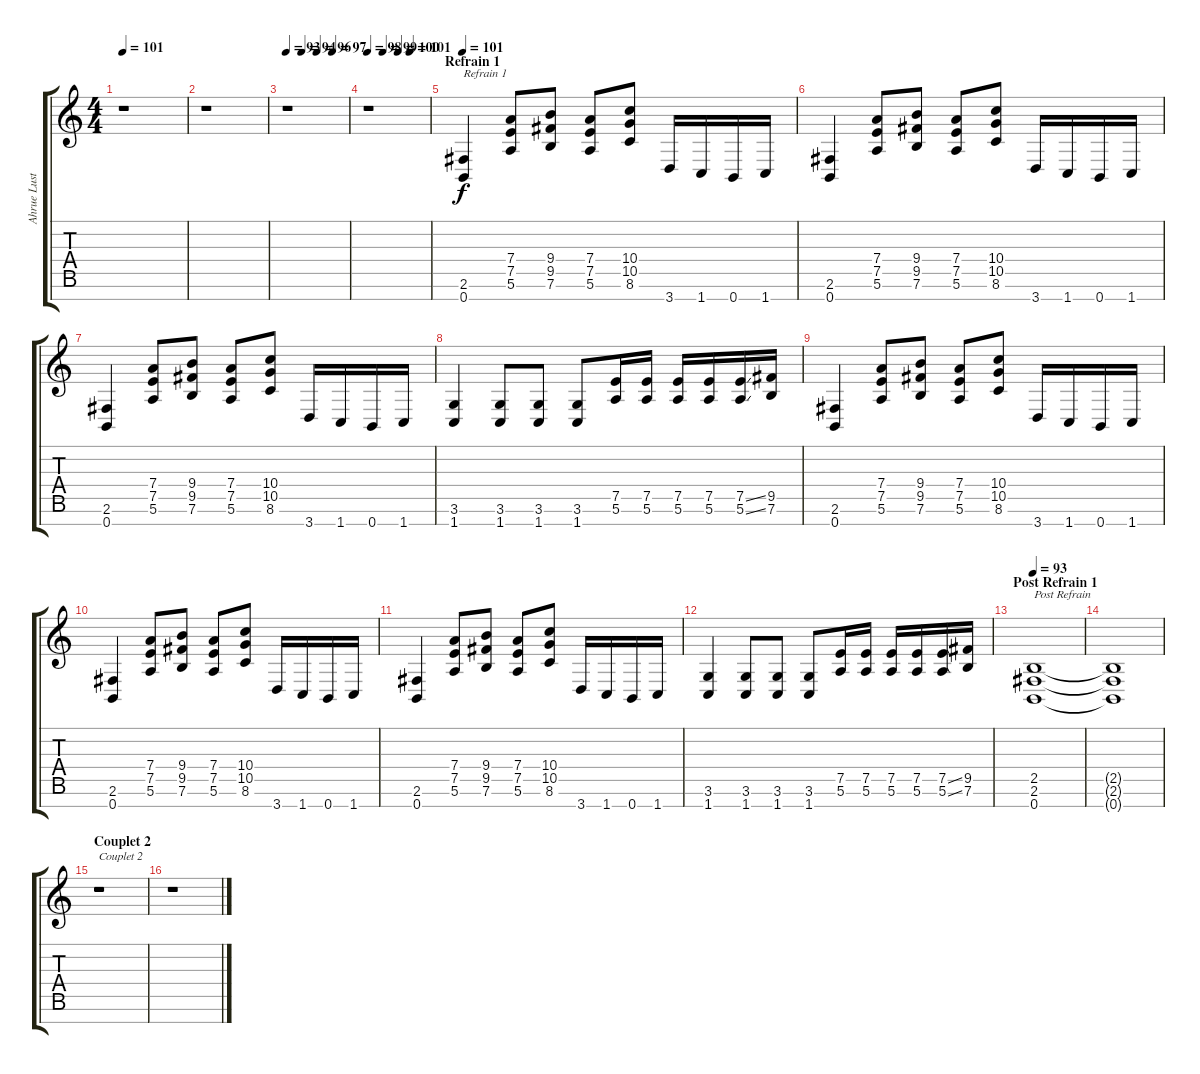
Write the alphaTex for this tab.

\track ("Ahrue Luster" "Ahrue Lust") {instrument overdrivenguitar}
\staff {score tabs}
\tuning (E4 B3 G3 D3 A2 E2 B1) {hide}
\ts (4 4)
\tempo 101
\clef g2
\ks c
r.1{dy f} |
r.1 |
\tempo 93
\tempo (94 0.25)
\tempo (96 0.5)
\tempo (97 0.75)
r.1 |
\tempo 98
\tempo (99 0.25)
\tempo (100 0.5)
\tempo (101 0.6875)
r.1 |
\section ("" "Refrain 1")
\tempo 101
(2.6 0.7).4{txt "Refrain 1"} (7.4 7.5 5.6).8 (9.4 9.5 7.6).8 (7.4 7.5 5.6).8 (10.4 10.5 8.6).8 3.7.16 1.7.16 0.7.16 1.7.16 |
(2.6 0.7).4 (7.4 7.5 5.6).8 (9.4 9.5 7.6).8 (7.4 7.5 5.6).8 (10.4 10.5 8.6).8 3.7.16 1.7.16 0.7.16 1.7.16 |
(2.6 0.7).4 (7.4 7.5 5.6).8 (9.4 9.5 7.6).8 (7.4 7.5 5.6).8 (10.4 10.5 8.6).8 3.7.16 1.7.16 0.7.16 1.7.16 |
(3.6 1.7).4 (3.6 1.7).8 (3.6 1.7).8 (3.6 1.7).8 (7.5 5.6).16 (7.5 5.6).16 (7.5 5.6).16 (7.5 5.6).16 (7.5{ss} 5.6{ss}).16 (9.5 7.6).16 |
(2.6 0.7).4 (7.4 7.5 5.6).8 (9.4 9.5 7.6).8 (7.4 7.5 5.6).8 (10.4 10.5 8.6).8 3.7.16 1.7.16 0.7.16 1.7.16 |
(2.6 0.7).4 (7.4 7.5 5.6).8 (9.4 9.5 7.6).8 (7.4 7.5 5.6).8 (10.4 10.5 8.6).8 3.7.16 1.7.16 0.7.16 1.7.16 |
(2.6 0.7).4 (7.4 7.5 5.6).8 (9.4 9.5 7.6).8 (7.4 7.5 5.6).8 (10.4 10.5 8.6).8 3.7.16 1.7.16 0.7.16 1.7.16 |
(3.6 1.7).4 (3.6 1.7).8 (3.6 1.7).8 (3.6 1.7).8 (7.5 5.6).16 (7.5 5.6).16 (7.5 5.6).16 (7.5 5.6).16 (7.5{ss} 5.6{ss}).16 (9.5 7.6).16 |
\section ("" "Post Refrain 1")
\tempo 93
(2.5 2.6 0.7).1{txt "Post Refrain"} |
(2.5{t} 2.6{t} 0.7{t}).1 |
\section ("" "Couplet 2")
r.1{txt "Couplet 2"} |
r.1
